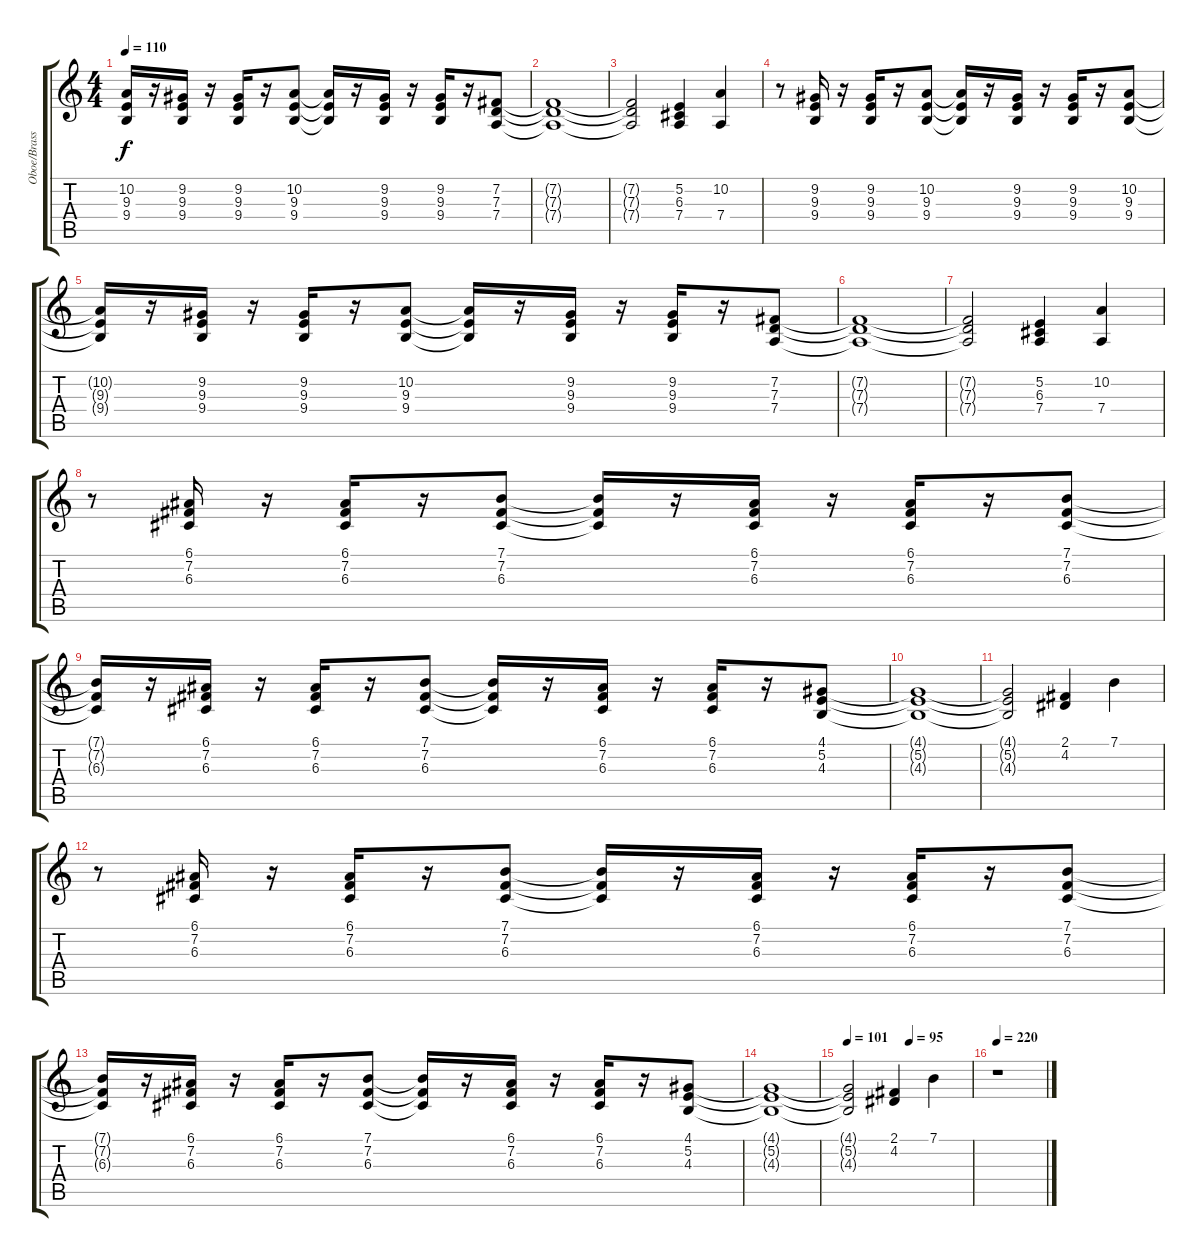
\track ("Oboe/Brass/Flute" "Oboe/Brass") {instrument oboe}
\staff {score tabs}
\tuning (E4 B3 G3 D3 A2 E2) {hide}
\ts (4 4)
\tempo 110
\clef g2
\ks c
(10.2{t} 9.3{t} 9.4{t}).16{dy f} r.16 (9.2 9.3 9.4).16 r.16 (9.2 9.3 9.4).16 r.16 (10.2 9.3 9.4).8 (10.2{t} 9.3{t} 9.4{t}).16 r.16 (9.2 9.3 9.4).16 r.16 (9.2 9.3 9.4).16 r.16 (7.2 7.3 7.4).8 |
(7.2{t} 7.3{t} 7.4{t}).1 |
(7.2{t} 7.3{t} 7.4{t}).2 (5.2 6.3 7.4).4 (10.2 7.4).4 |
r.8 (9.2 9.3 9.4).16 r.16 (9.2 9.3 9.4).16 r.16 (10.2 9.3 9.4).8 (10.2{t} 9.3{t} 9.4{t}).16 r.16 (9.2 9.3 9.4).16 r.16 (9.2 9.3 9.4).16 r.16 (10.2 9.3 9.4).8 |
(10.2{t} 9.3{t} 9.4{t}).16 r.16 (9.2 9.3 9.4).16 r.16 (9.2 9.3 9.4).16 r.16 (10.2 9.3 9.4).8 (10.2{t} 9.3{t} 9.4{t}).16 r.16 (9.2 9.3 9.4).16 r.16 (9.2 9.3 9.4).16 r.16 (7.2 7.3 7.4).8 |
(7.2{t} 7.3{t} 7.4{t}).1 |
(7.2{t} 7.3{t} 7.4{t}).2 (5.2 6.3 7.4).4 (10.2 7.4).4 |
r.8 (6.1 7.2 6.3).16 r.16 (6.1 7.2 6.3).16 r.16 (7.1 7.2 6.3).8 (7.1{t} 7.2{t} 6.3{t}).16 r.16 (6.1 7.2 6.3).16 r.16 (6.1 7.2 6.3).16 r.16 (7.1 7.2 6.3).8 |
(7.1{t} 7.2{t} 6.3{t}).16 r.16 (6.1 7.2 6.3).16 r.16 (6.1 7.2 6.3).16 r.16 (7.1 7.2 6.3).8 (7.1{t} 7.2{t} 6.3{t}).16 r.16 (6.1 7.2 6.3).16 r.16 (6.1 7.2 6.3).16 r.16 (4.1 5.2 4.3).8 |
(4.1{t} 5.2{t} 4.3{t}).1 |
(4.1{t} 5.2{t} 4.3{t}).2 (2.1 4.2).4 7.1.4 |
r.8 (6.1 7.2 6.3).16 r.16 (6.1 7.2 6.3).16 r.16 (7.1 7.2 6.3).8 (7.1{t} 7.2{t} 6.3{t}).16 r.16 (6.1 7.2 6.3).16 r.16 (6.1 7.2 6.3).16 r.16 (7.1 7.2 6.3).8 |
(7.1{t} 7.2{t} 6.3{t}).16 r.16 (6.1 7.2 6.3).16 r.16 (6.1 7.2 6.3).16 r.16 (7.1 7.2 6.3).8 (7.1{t} 7.2{t} 6.3{t}).16 r.16 (6.1 7.2 6.3).16 r.16 (6.1 7.2 6.3).16 r.16 (4.1 5.2 4.3).8 |
(4.1{t} 5.2{t} 4.3{t}).1 |
\tempo 90
\tempo 101
\tempo (95 0.5)
(4.1{t} 5.2{t} 4.3{t}).2 (2.1 4.2).4 7.1.4 |
\tempo 220
r.1
